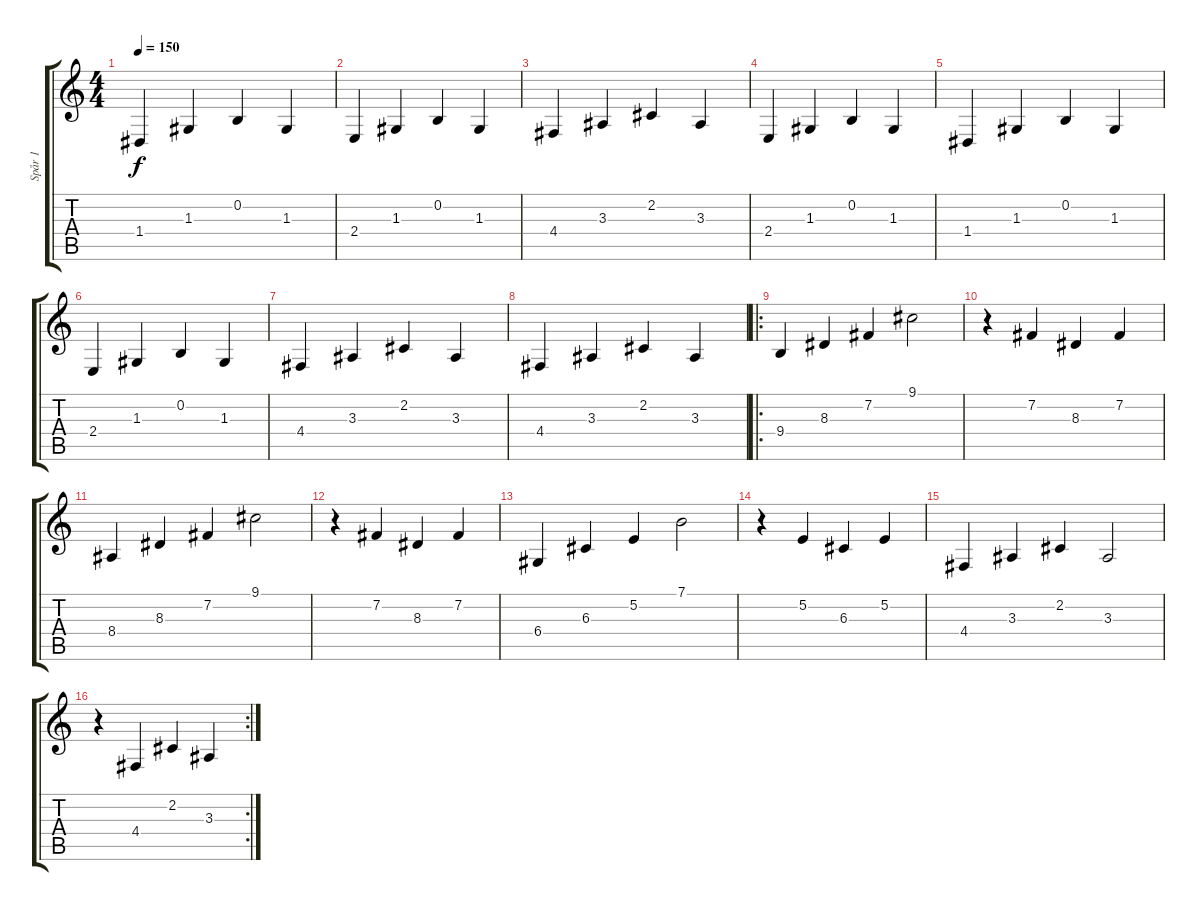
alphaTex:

\track ("Spår 1" "Spår 1") {instrument acousticgrandpiano}
\staff {score tabs}
\tuning (E4 B3 G3 D3 A2 E2) {hide}
\ts (4 4)
\tempo 150
\clef g2
\ks c
1.4.4{dy f instrument acousticgrandpiano} 1.3.4 0.2.4 1.3.4 |
2.4.4 1.3.4 0.2.4 1.3.4 |
4.4.4 3.3.4 2.2.4 3.3.4 |
2.4.4 1.3.4 0.2.4 1.3.4 |
1.4.4 1.3.4 0.2.4 1.3.4 |
2.4.4 1.3.4 0.2.4 1.3.4 |
4.4.4 3.3.4 2.2.4 3.3.4 |
4.4.4 3.3.4 2.2.4 3.3.4 |
\ro
9.4.4 8.3.4 7.2.4 9.1.2 |
r.4 7.2.4 8.3.4 7.2.4 |
8.4.4 8.3.4 7.2.4 9.1.2 |
r.4 7.2.4 8.3.4 7.2.4 |
6.4.4 6.3.4 5.2.4 7.1.2 |
r.4 5.2.4 6.3.4 5.2.4 |
4.4.4 3.3.4 2.2.4 3.3.2 |
\rc 2
r.4 4.4.4 2.2.4 3.3.4
